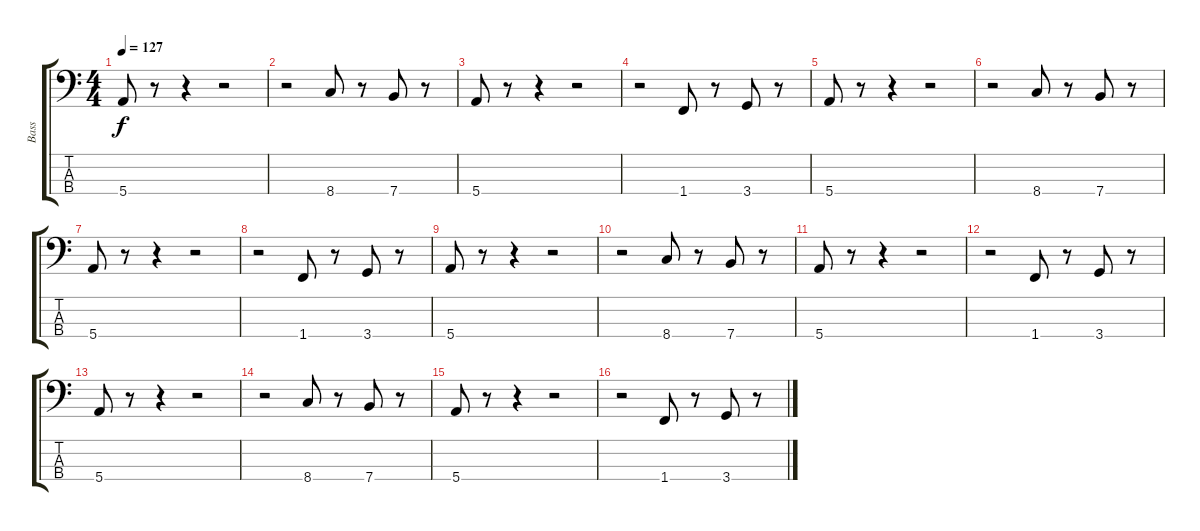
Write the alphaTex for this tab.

\track ("Bass" "Bass") {instrument electricbassfinger}
\staff {score tabs}
\tuning (G2 D2 A1 E1) {hide}
\ts (4 4)
\tempo 127
\clef f4
\ks c
5.4.8{dy f} r.8 r.4 r.2 |
r.2 8.4.8 r.8 7.4.8 r.8 |
5.4.8 r.8 r.4 r.2 |
r.2 1.4.8 r.8 3.4.8 r.8 |
5.4.8 r.8 r.4 r.2 |
r.2 8.4.8 r.8 7.4.8 r.8 |
5.4.8 r.8 r.4 r.2 |
r.2 1.4.8 r.8 3.4.8 r.8 |
5.4.8{volume 14} r.8 r.4 r.2 |
r.2{volume 12} 8.4.8 r.8 7.4.8 r.8 |
5.4.8{volume 11} r.8 r.4 r.2 |
r.2{volume 9} 1.4.8 r.8 3.4.8 r.8 |
5.4.8{volume 7} r.8 r.4 r.2 |
r.2{volume 6} 8.4.8 r.8 7.4.8 r.8 |
5.4.8{volume 4} r.8 r.4 r.2 |
r.2{volume 3} 1.4.8 r.8 3.4.8 r.8
